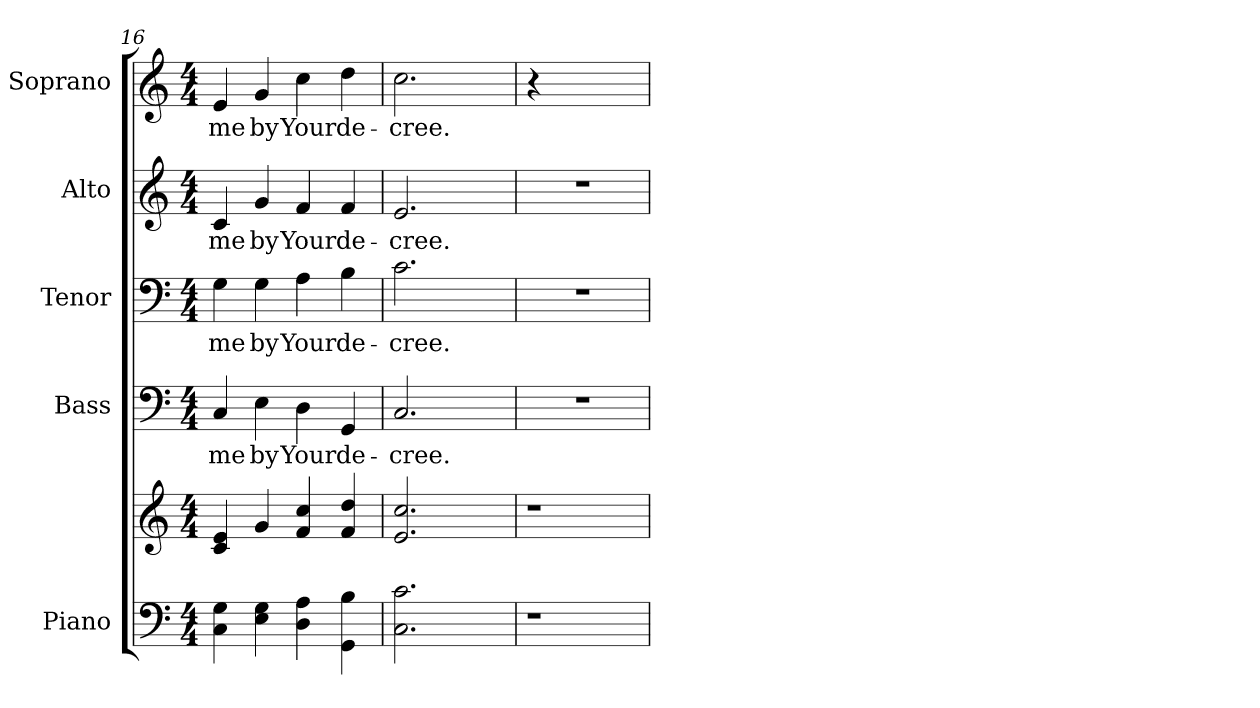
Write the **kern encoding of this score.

**kern	**kern	**kern	**text	**kern	**text	**kern	**text	**kern	**text
*part5	*part5	*part4	*part4	*part3	*part3	*part2	*part2	*part1	*part1
*staff6	*staff5	*staff4	*staff4	*staff3	*staff3	*staff2	*staff2	*staff1	*staff1
*I"Piano	*	*I"Bass	*	*I"Tenor	*	*I"Alto	*	*I"Soprano	*
*I'Pno.	*	*I'B.	*	*I'T.	*	*I'A.	*	*I'S.	*
!!LO:PB:g=z
*clefF4	*clefG2	*clefF4	*	*clefF4	*	*clefG2	*	*clefG2	*
*k[]	*k[]	*k[]	*	*k[]	*	*k[]	*	*k[]	*
*C:	*C:	*C:	*	*C:	*	*C:	*	*C:	*
*M4/4	*M4/4	*M4/4	*	*M4/4	*	*M4/4	*	*M4/4	*
=16	=16	=16	=16	=16	=16	=16	=16	=16	=16
!	!	!	!LO:LY:b:color=#000000	!	!	!	!	!	!
!	!	!	!	!	!LO:LY:b:color=#000000	!	!	!	!
!	!	!	!	!	!	!	!LO:LY:b:color=#000000	!	!
!	!	!	!	!	!	!	!	!	!LO:LY:b:color=#000000
4Ci\ 4Gi	4ci/ 4ei	4Ci/	me	4Gi\	me	4ci/	me	4ei/	me
!	!	!	!LO:LY:b:color=#000000	!	!	!	!	!	!
!	!	!	!	!	!LO:LY:b:color=#000000	!	!	!	!
!	!	!	!	!	!	!	!LO:LY:b:color=#000000	!	!
!	!	!	!	!	!	!	!	!	!LO:LY:b:color=#000000
4Ei\ 4Gi	4gi/	4Ei\	by	4Gi\	by	4gi/	by	4gi/	by
!	!	!	!LO:LY:b:color=#000000	!	!	!	!	!	!
!	!	!	!	!	!LO:LY:b:color=#000000	!	!	!	!
!	!	!	!	!	!	!	!LO:LY:b:color=#000000	!	!
!	!	!	!	!	!	!	!	!	!LO:LY:b:color=#000000
4Di\ 4Ai	4fi/ 4cci	4Di\	Your	4Ai\	Your	4fi/	Your	4cci\	Your
!	!	!	!LO:LY:b:color=#000000	!	!	!	!	!	!
!	!	!	!	!	!LO:LY:b:color=#000000	!	!	!	!
!	!	!	!	!	!	!	!LO:LY:b:color=#000000	!	!
!	!	!	!	!	!	!	!	!	!LO:LY:b:color=#000000
4GGi\ 4Bi	4fi/ 4ddi	4GGi/	de-	4Bi\	de-	4fi/	de-	4ddi\	de-
=17	=17	=17	=17	=17	=17	=17	=17	=17	=17
!	!	!	!LO:LY:b:color=#000000	!	!	!	!	!	!
!	!	!	!	!	!LO:LY:b:color=#000000	!	!	!	!
!	!	!	!	!	!	!	!LO:LY:b:color=#000000	!	!
!	!	!	!	!	!	!	!	!	!LO:LY:b:color=#000000
2.Ci\ 2.ci	2.ei/ 2.cci	2.Ci/	-cree.	2.ci\	-cree.	2.ei/	-cree.	2.cci\	-cree.
4ryy	4ryy	4ryy	.	4ryy	.	4ryy	.	4ryy	.
=18	=18	=18	=18	=18	=18	=18	=18	=18	=18
!LO:N:vis=1	!LO:N:vis=1	!LO:N:vis=1	!	!LO:N:vis=1	!	!LO:N:vis=1	!	!	!
4r	4r	1r	.	1r	.	1r	.	4r	.
2.ryy	2.ryy	.	.	.	.	.	.	2.ryy	.
=	=	=	=	=	=	=	=	=	=
*-	*-	*-	*-	*-	*-	*-	*-	*-	*-
